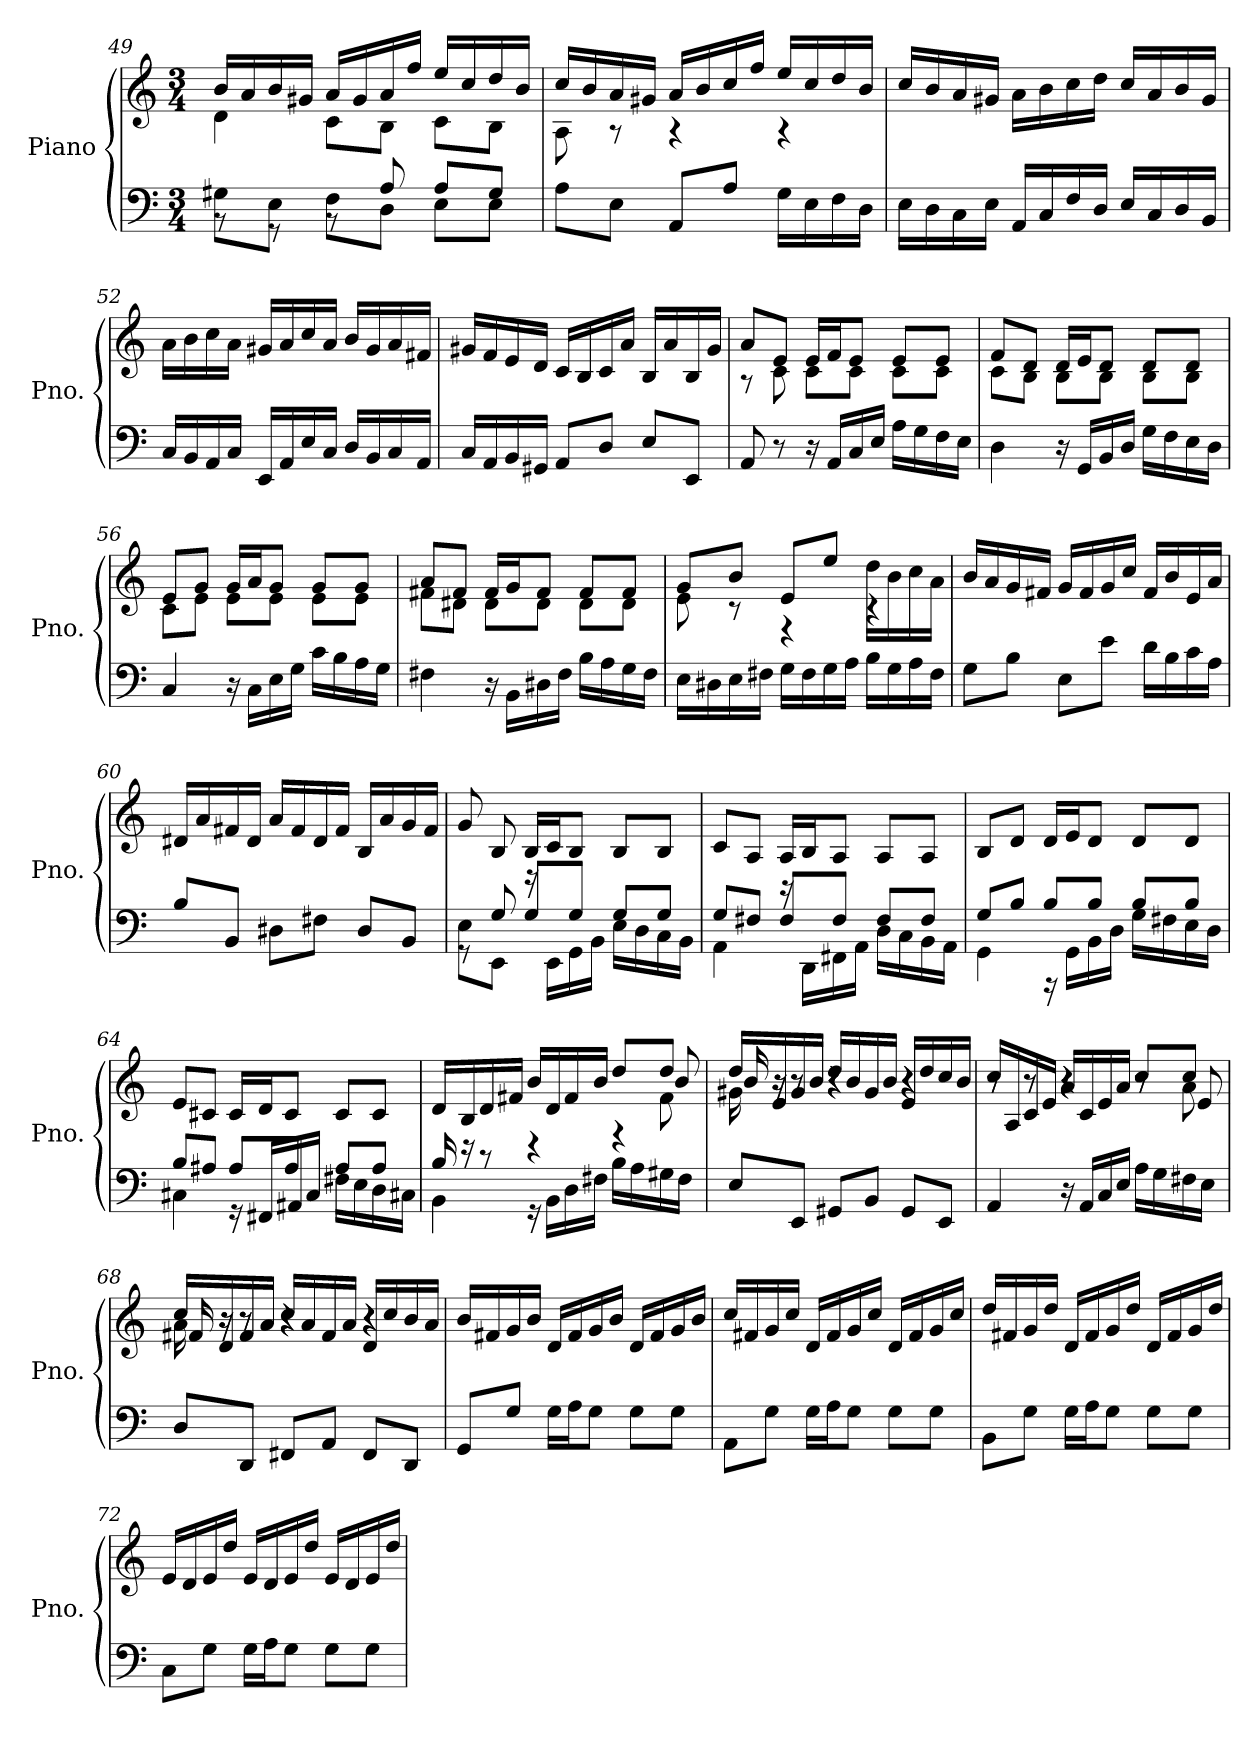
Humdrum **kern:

**kern	**kern
*part1	*part1
*staff2	*staff1
*I"Piano	*
*I'Pno.	*
*clefF4	*clefG2
*k[]	*k[]
*M3/4	*M3/4
=49	=49
*^	*^
8G#X\L	8r	16b/LL	4d\
.	.	16a/	.
8E\J	8r	16b/	.
.	.	16g#X/JJ	.
8F\L	8r	16a/LL	8c\L
.	.	16g#/	.
8D\J	8A/	16a/	8B\J
.	.	16ff/JJ	.
8E\L	8A/L	16ee/LL	8c\L
.	.	16cc/	.
8E\J	8G#/J	16dd/	8B\J
.	.	16b/JJ	.
*v	*v	*	*
!!LO:LB:g=z	!!
=50	=50	=50
8A\L	16cc/LL	8A\
.	16b/	.
8E\J	16a/	8r
.	16g#X/JJ	.
8AA/L	16a/LL	4r
.	16b/	.
8A\J	16cc/	.
.	16ff/JJ	.
16G\LL	16ee/LL	4r
16E\	16cc/	.
16F\	16dd/	.
16D\JJ	16b/JJ	.
*	*v	*v
=51	=51
16E\LL	16cc/LL
16D\	16b/
16C\	16a/
16E\JJ	16g#X/JJ
16AA/LL	16a\LL
16C/	16b\
16F/	16cc\
16D/JJ	16dd\JJ
16E/LL	16cc/LL
16C/	16a/
16D/	16b/
16BB/JJ	16g#/JJ
=52	=52
16C/LL	16a\LL
16BB/	16b\
16AA/	16cc\
16C/JJ	16a\JJ
16EE/LL	16g#X/LL
16AA/	16a/
16E/	16cc/
16C/JJ	16a/JJ
16D/LL	16b/LL
16BB/	16g#/
16C/	16a/
16AA/JJ	16f#X/JJ
!!LO:LB:g=z
=53	=53
16C/LL	16g#X/LL
16AA/	16f/
16BB/	16e/
16GG#X/JJ	16d/JJ
8AA/L	16c/LL
.	16B/
8D/J	16c/
.	16a/JJ
8E\L	16B/LL
.	16a/
8EE/J	16B/
.	16g#/JJ
=54	=54
*	*^
8AA/	8a/L	8r
8r	8e/J	8c\
16r	16e/LL	8c\L
16AA/LL	16f/J	.
16C/	8e/J	8c\J
16E/JJ	.	.
16A\LL	8e/L	8c\L
16G\	.	.
16F\	8e/J	8c\J
16E\JJ	.	.
=55	=55	=55
4D\	8f/L	8c\L
.	8d/J	8B\J
16r	16d/LL	8B\L
16GG/LL	16e/J	.
16BB/	8d/J	8B\J
16D/JJ	.	.
16G\LL	8d/L	8B\L
16F\	.	.
16E\	8d/J	8B\J
16D\JJ	.	.
=56	=56	=56
4C/	8e/L	8c\L
.	8g/J	8e\J
16r	16g/LL	8e\L
16C\LL	16a/J	.
16E\	8g/J	8e\J
16G\JJ	.	.
16c\LL	8g/L	8e\L
16B\	.	.
16A\	8g/J	8e\J
16G\JJ	.	.
!!LO:PB:g=z	!!
=57	=57	=57
4F#X\	8a/L	8f#X\L
.	8f#/J	8d#X\J
16r	16f#/LL	8d#\L
16BB\LL	16g/J	.
16D#X\	8f#/J	8d#\J
16F#\JJ	.	.
16B\LL	8f#/L	8d#\L
16A\	.	.
16G\	8f#/J	8d#\J
16F#\JJ	.	.
=58	=58	=58
16E\LL	8g/L	8e\
16D#X\	.	.
16E\	8b/J	8r
16F#X\JJ	.	.
16G\LL	8e/L	4r
16F#\	.	.
16G\	8ee\J	.
16A\JJ	.	.
16B\LL	16dd\LL	4r
16G\	16b\	.
16A\	16cc\	.
16F#\JJ	16a\JJ	.
*	*v	*v
=59	=59
8G\L	16b/LL
.	16a/
8B\J	16g/
.	16f#X/JJ
8E\L	16g/LL
.	16f#/
8e\J	16g/
.	16cc/JJ
16d\LL	16f#/LL
16B\	16b/
16c\	16e/
16A\JJ	16a/JJ
!!LO:LB:g=z
=60	=60
8B\L	16d#X/LL
.	16a/
8BB/J	16f#X/
.	16d#/JJ
8D#X\L	16a/LL
.	16f#/
8F#X\J	16d#/
.	16f#/JJ
8D#/L	16B/LL
.	16a/
8BB/J	16g/
.	16f#/JJ
=61	=61
*^	*
8E\L	8r	8g/
8EE\J	8G/	8B/
16r	8G/L	16B/LL
16EE\LL	.	16c/J
16GG\	8G/J	8B/J
16BB\JJ	.	.
16E\LL	8G/L	8B/L
16D\	.	.
16C\	8G/J	8B/J
16BB\JJ	.	.
=62	=62	=62
4AA\	8G/L	8c/L
.	8F#X/J	8A/J
16r	8F#/L	16A/LL
16DD\LL	.	16B/J
16FF#X\	8F#/J	8A/J
16AA\JJ	.	.
16D\LL	8F#/L	8A/L
16C\	.	.
16BB\	8F#/J	8A/J
16AA\JJ	.	.
!!LO:LB:g=z
=63	=63	=63
4GG\	8G/L	8B/L
.	8B/J	8d/J
16rAAA	8B/L	16d/LL
16GG\LL	.	16e/J
16BB\	8B/J	8d/J
16D\JJ	.	.
16G\LL	8B/L	8d/L
16F#X\	.	.
16E\	8B/J	8d/J
16D\JJ	.	.
=64	=64	=64
8B/L	4C#X\	8e/L
8A#X/J	.	8c#X/J
8A#/L	16r	16c#/LL
.	16FF#X/LL	16d/J
8A#/J	16AA#X/	8c#/J
.	16C#/JJ	.
8A#/L	16F#X\LL	8c#/L
.	16E\	.
8A#/J	16D\	8c#/J
.	16C#X\JJ	.
=65	=65	=65
*	*	*^
*	*	*	*^
16B/	4BB\	16d/LL	2ryy	2ryy
16r	.	16B/	.	.
8r	.	16d/	.	.
.	.	16f#X/JJ	.	.
4r	16r	16b/LL	.	.
.	16BB\LL	16d/	.	.
.	16D\	16f#/	.	.
.	16F#X\JJ	16b/JJ	.	.
4r	16B\LL	8dd/L	8rffffyy	8rddddyy
.	16A\	.	.	.
.	16G#X\	8dd/J	8f#\	8b/
.	16F#\JJ	.	.	.
*v	*v	*	*	*
!!LO:LB:g=z	!!	!!
=66	=66	=66	=66
8E/L	16dd/LL	16g#X\	16b/
.	16e/	16r	16r
8EE/J	16g#/	8r	8r
.	16b/JJ	.	.
8GG#X/L	16dd/LL	4r	4r
.	16b/	.	.
8BB/J	16g#/	.	.
.	16b/JJ	.	.
8GG#/L	16e/LL	4r	4r
.	16dd/	.	.
8EE/J	16cc/	.	.
.	16b/JJ	.	.
=67	=67	=67	=67
4AA/	16cc/LL	8r	8r
.	16A/	.	.
.	16c/	8r	8r
.	16e/JJ	.	.
16r	16a/LL	4r	4r
16AA/LL	16c/	.	.
16C/	16e/	.	.
16E/JJ	16a/JJ	.	.
16A\LL	8cc/L	8r	8r
16G\	.	.	.
16F#X\	8cc/J	8a\	8e/
16E\JJ	.	.	.
=68	=68	=68	=68
8D/L	16cc/LL	16a\	16f#X/
.	16d/	16r	16r
8DD/J	16f#/	8r	8r
.	16a/JJ	.	.
8FF#X/L	16cc/LL	4r	4r
.	16a/	.	.
8AA/J	16f#/	.	.
.	16a/JJ	.	.
8FF#/L	16d/LL	4r	4r
.	16cc/	.	.
8DD/J	16b/	.	.
.	16a/JJ	.	.
*	*v	*v	*v
!!LO:LB:g=z
=69	=69
8GG/L	16b/LL
.	16f#X/
8G/J	16g/
.	16b/JJ
16G\LL	16d/LL
16A\J	16f#/
8G\J	16g/
.	16b/JJ
8G\L	16d/LL
.	16f#/
8G\J	16g/
.	16b/JJ
=70	=70
8AA\L	16cc/LL
.	16f#X/
8G\J	16g/
.	16cc/JJ
16G\LL	16d/LL
16A\J	16f#/
8G\J	16g/
.	16cc/JJ
8G\L	16d/LL
.	16f#/
8G\J	16g/
.	16cc/JJ
=71	=71
8BB\L	16dd/LL
.	16f#X/
8G\J	16g/
.	16dd/JJ
16G\LL	16d/LL
16A\J	16f#/
8G\J	16g/
.	16dd/JJ
8G\L	16d/LL
.	16f#/
8G\J	16g/
.	16dd/JJ
!!LO:LB:g=z
=72	=72
8C\L	16e/LL
.	16d/
8G\J	16e/
.	16dd/JJ
16G\LL	16e/LL
16A\J	16d/
8G\J	16e/
.	16dd/JJ
8G\L	16e/LL
.	16d/
8G\J	16e/
.	16dd/JJ
=	=
*-	*-
